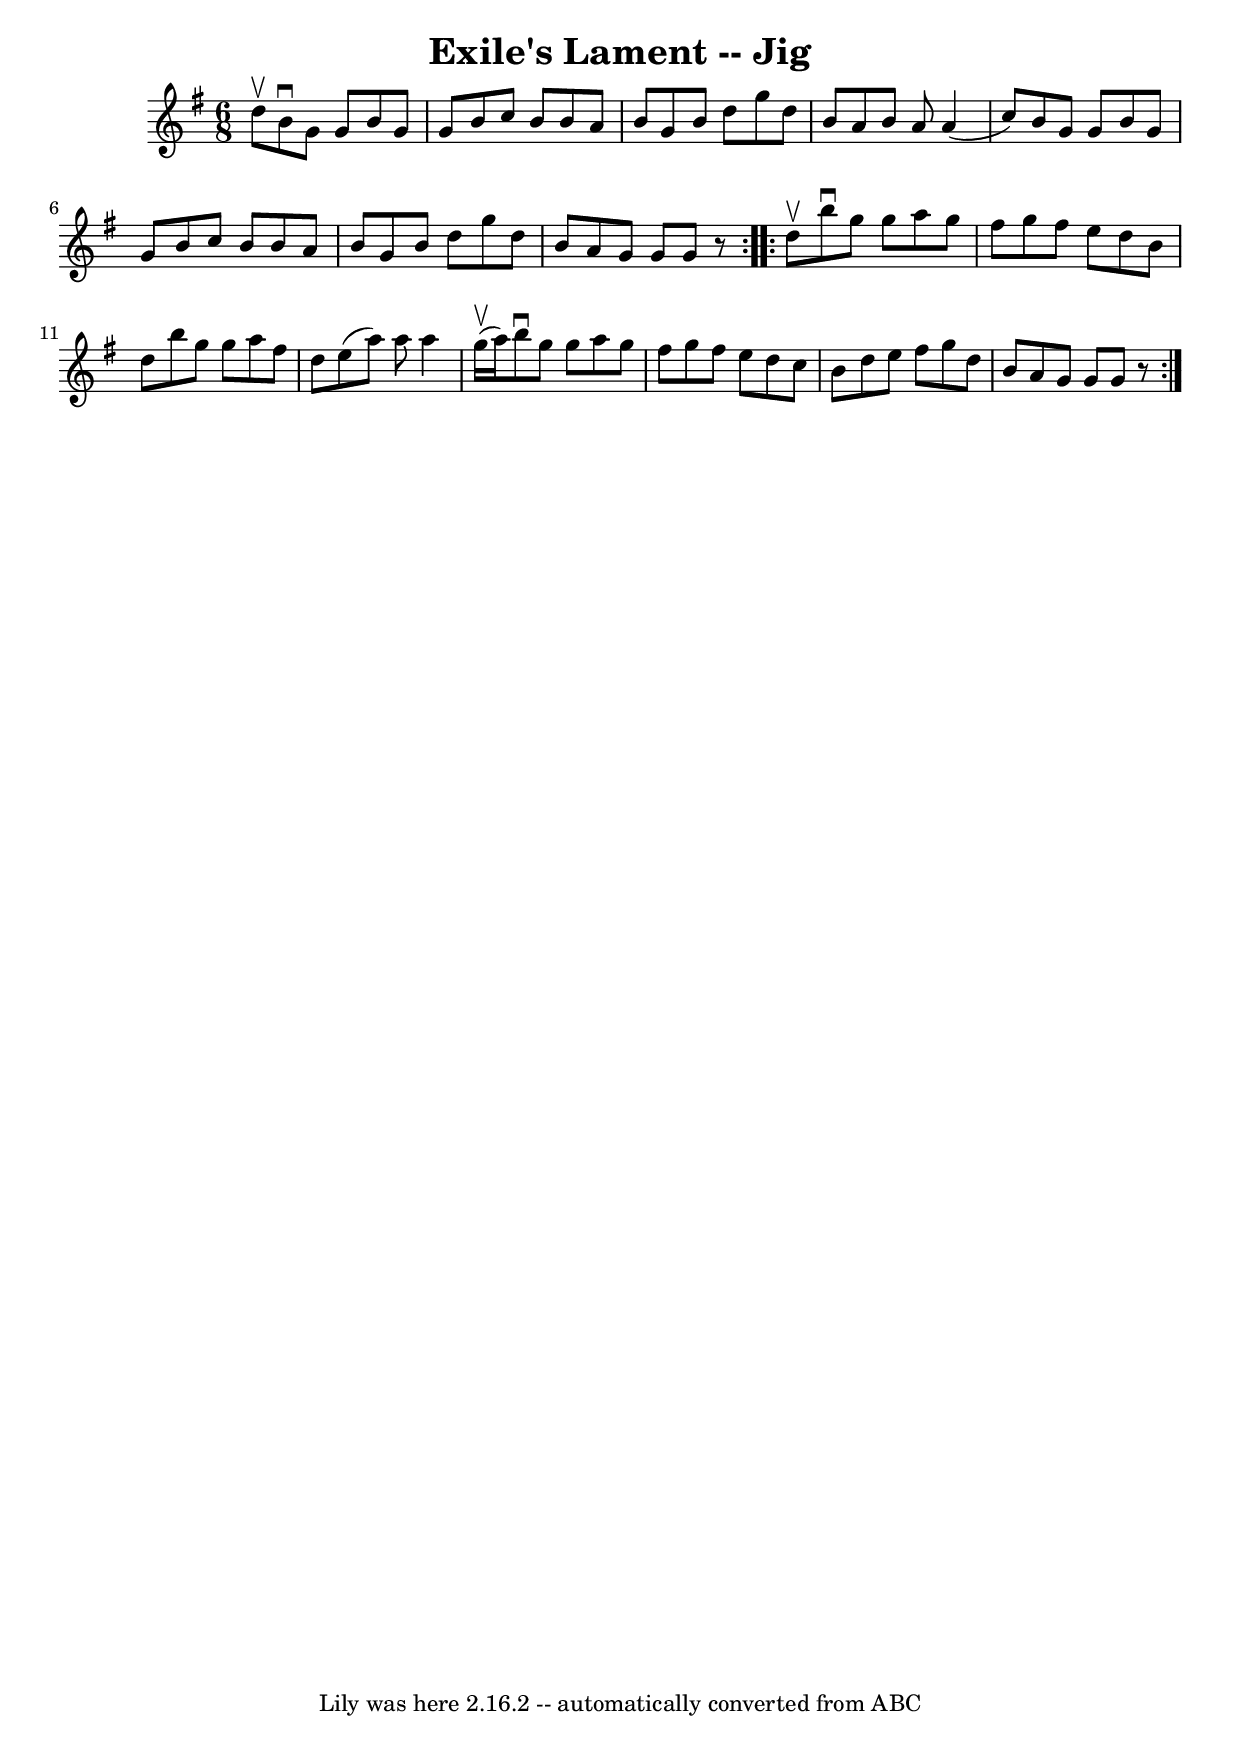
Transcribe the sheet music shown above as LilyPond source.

\version "2.16.2"
\include "Mammoth.ily"
\header {
  %% book = "Ryan's Mammoth Collection"
  crossRefNumber = "1"
  footnotes = ""
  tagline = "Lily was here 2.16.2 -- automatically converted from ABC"
  title = "Exile's Lament -- Jig"

}
voicedefault =  {



  \repeat volta 2 {

    \time 6/8 
    \key g \major d''8^\upbow |
    b'8^\downbow g'8 g'8    
    b'8 g'8 g'8  |
    b'8 c''8 b'8 b'8 a'8 b'8  |
    
    g'8 b'8 d''8 g''8 d''8 b'8  |
    a'8 b'8 a'8    
    a'4 (c''8) |
    b'8 g'8 g'8 b'8 g'8 g'8  |
    
    b'8 c''8 b'8 b'8 a'8 b'8  |
    g'8 b'8 d''8 g''8 
    d''8 b'8  |
    a'8 g'8 g'8 g'8    r8   
  } 
  \repeat volta 2 {
    
    d''8^\upbow |
    b''8^\downbow g''8 g''8 a''8 g''8    
    fis''8  |
    g''8 fis''8 e''8 d''8 b'8 d''8  |
    
    b''8 g''8 g''8 a''8 fis''8 d''8  |
    e''8 (a''8)   
    a''8 a''4 g''16^\upbow(a''16) |
    b''8^\downbow g''8   
    g''8 a''8 g''8 fis''8  |
    g''8 fis''8 e''8 d''8    
    c''8 b'8  |
    d''8 e''8 fis''8 g''8 d''8 b'8  |
    
    a'8 g'8 g'8 g'8    r8   
  }   

}

\score{
  <<

    \context Staff="default"
    {
      \voicedefault 
      
    }

  >>
  \layout {
    
  }
  \midi {
  }

}
